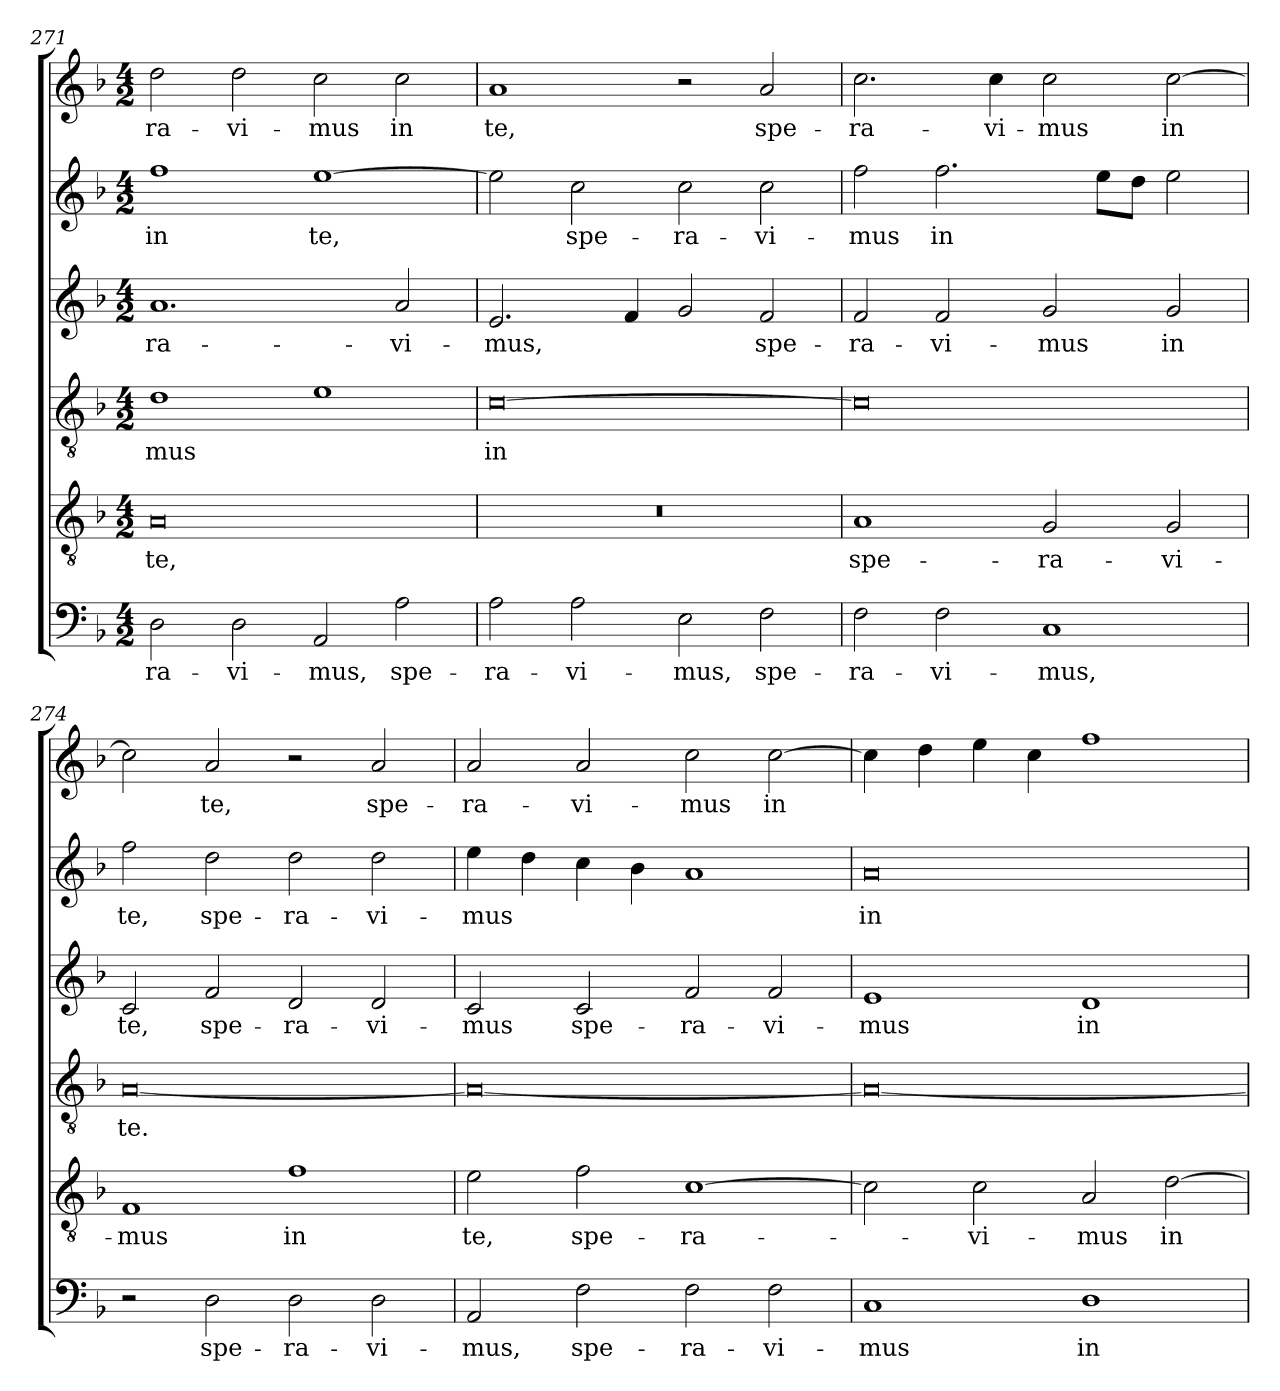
**kern	**text	**kern	**text	**kern	**text	**kern	**text	**kern	**text	**kern	**text
*part6	*part6	*part5	*part5	*part4	*part4	*part3	*part3	*part2	*part2	*part1	*part1
*staff6	*staff6	*staff5	*staff5	*staff4	*staff4	*staff3	*staff3	*staff2	*staff2	*staff1	*staff1
*clefF4	*	*clefGv2	*	*clefGv2	*	*clefG2	*	*clefG2	*	*clefG2	*
*k[b-]	*	*k[b-]	*	*k[b-]	*	*k[b-]	*	*k[b-]	*	*k[b-]	*
*F:	*	*F:	*	*F:	*	*F:	*	*F:	*	*F:	*
*M4/2	*	*M4/2	*	*M4/2	*	*M4/2	*	*M4/2	*	*M4/2	*
=271	=271	=271	=271	=271	=271	=271	=271	=271	=271	=271	=271
!	!LO:LY:b	!	!LO:LY:b	!	!LO:LY:b	!	!LO:LY:b	!	!LO:LY:b	!	!LO:LY:b
2D\	-ra-	0A	te,	1d	-mus	1.a	-ra-	1ff	in	2dd\	-ra-
!	!LO:LY:b	!	!	!	!	!	!	!	!	!	!LO:LY:b
2D\	-vi-	.	.	.	.	.	.	.	.	2dd\	-vi-
!	!LO:LY:b	!	!	!	!	!	!	!	!LO:LY:b	!	!LO:LY:b
2AA/	-mus,	.	.	1e	.	.	.	[1ee	te,	2cc\	-mus
!	!LO:LY:b	!	!	!	!	!	!LO:LY:b	!	!	!	!LO:LY:b
2A\	spe-	.	.	.	.	2a/	-vi-	.	.	2cc\	in
=272	=272	=272	=272	=272	=272	=272	=272	=272	=272	=272	=272
!	!LO:LY:b	!	!	!	!LO:LY:b	!	!LO:LY:b	!	!	!	!LO:LY:b
2A\	-ra-	0r	.	[0c	in	2.e/	-mus,	2ee\]	.	1a	te,
!	!LO:LY:b	!	!	!	!	!	!	!	!LO:LY:b	!	!
2A\	-vi-	.	.	.	.	.	.	2cc\	spe-	.	.
.	.	.	.	.	.	4f/	.	.	.	.	.
!	!LO:LY:b	!	!	!	!	!	!	!	!LO:LY:b	!	!
2E\	-mus,	.	.	.	.	2g/	.	2cc\	-ra-	2r	.
!	!LO:LY:b	!	!	!	!	!	!LO:LY:b	!	!LO:LY:b	!	!LO:LY:b
2F\	spe-	.	.	.	.	2f/	spe-	2cc\	-vi-	2a/	spe-
!!LO:LB:g=z
=273	=273	=273	=273	=273	=273	=273	=273	=273	=273	=273	=273
!	!LO:LY:b	!	!LO:LY:b	!	!	!	!LO:LY:b	!	!LO:LY:b	!	!LO:LY:b
2F\	-ra-	1A	spe-	0c]	.	2f/	-ra-	2ff\	-mus	2.cc\	-ra-
!	!LO:LY:b	!	!	!	!	!	!LO:LY:b	!	!LO:LY:b	!	!
2F\	-vi-	.	.	.	.	2f/	-vi-	2.ff\	in	.	.
!	!	!	!	!	!	!	!	!	!	!	!LO:LY:b
.	.	.	.	.	.	.	.	.	.	4cc\	-vi-
!	!LO:LY:b	!	!LO:LY:b	!	!	!	!LO:LY:b	!	!	!	!LO:LY:b
1C	-mus,	2G/	-ra-	.	.	2g/	-mus	.	.	2cc\	-mus
.	.	.	.	.	.	.	.	8ee\L	.	.	.
.	.	.	.	.	.	.	.	8dd\J	.	.	.
!	!	!	!LO:LY:b	!	!	!	!LO:LY:b	!	!	!	!LO:LY:b
.	.	2G/	-vi-	.	.	2g/	in	2ee\	.	[2cc\	in
=274	=274	=274	=274	=274	=274	=274	=274	=274	=274	=274	=274
!	!	!	!LO:LY:b	!	!LO:LY:b	!	!LO:LY:b	!	!LO:LY:b	!	!
2r	.	1F	-mus	[0A	te.	2c/	te,	2ff\	te,	2cc\]	.
!	!LO:LY:b	!	!	!	!	!	!LO:LY:b	!	!LO:LY:b	!	!LO:LY:b
2D\	spe-	.	.	.	.	2f/	spe-	2dd\	spe-	2a/	te,
!	!LO:LY:b	!	!LO:LY:b	!	!	!	!LO:LY:b	!	!LO:LY:b	!	!
2D\	-ra-	1f	in	.	.	2d/	-ra-	2dd\	-ra-	2r	.
!	!LO:LY:b	!	!	!	!	!	!LO:LY:b	!	!LO:LY:b	!	!LO:LY:b
2D\	-vi-	.	.	.	.	2d/	-vi-	2dd\	-vi-	2a/	spe-
=275	=275	=275	=275	=275	=275	=275	=275	=275	=275	=275	=275
!	!LO:LY:b	!	!LO:LY:b	!	!	!	!LO:LY:b	!	!LO:LY:b	!	!LO:LY:b
2AA/	-mus,	2e\	te,	0A_	.	2c/	-mus	4ee\	-mus	2a/	-ra-
.	.	.	.	.	.	.	.	4dd\	.	.	.
!	!LO:LY:b	!	!LO:LY:b	!	!	!	!LO:LY:b	!	!	!	!LO:LY:b
2F\	spe-	2f\	spe-	.	.	2c/	spe-	4cc\	.	2a/	-vi-
.	.	.	.	.	.	.	.	4b-\	.	.	.
!	!LO:LY:b	!	!LO:LY:b	!	!	!	!LO:LY:b	!	!	!	!LO:LY:b
2F\	-ra-	[1c	-ra-	.	.	2f/	-ra-	1a	.	2cc\	-mus
!	!LO:LY:b	!	!	!	!	!	!LO:LY:b	!	!	!	!LO:LY:b
2F\	-vi-	.	.	.	.	2f/	-vi-	.	.	[2cc\	in
=276	=276	=276	=276	=276	=276	=276	=276	=276	=276	=276	=276
!	!LO:LY:b	!	!	!	!	!	!LO:LY:b	!	!LO:LY:b	!	!
1C	-mus	2c\]	.	0A_	.	1e	-mus	0a	in	4cc\]	.
.	.	.	.	.	.	.	.	.	.	4dd\	.
!	!	!	!LO:LY:b	!	!	!	!	!	!	!	!
.	.	2c\	-vi-	.	.	.	.	.	.	4ee\	.
.	.	.	.	.	.	.	.	.	.	4cc\	.
!	!LO:LY:b	!	!LO:LY:b	!	!	!	!LO:LY:b	!	!	!	!
1D	in	2A/	-mus	.	.	1d	in	.	.	1ff	.
!	!	!	!LO:LY:b	!	!	!	!	!	!	!	!
.	.	[2d\	in	.	.	.	.	.	.	.	.
=	=	=	=	=	=	=	=	=	=	=	=
*-	*-	*-	*-	*-	*-	*-	*-	*-	*-	*-	*-
